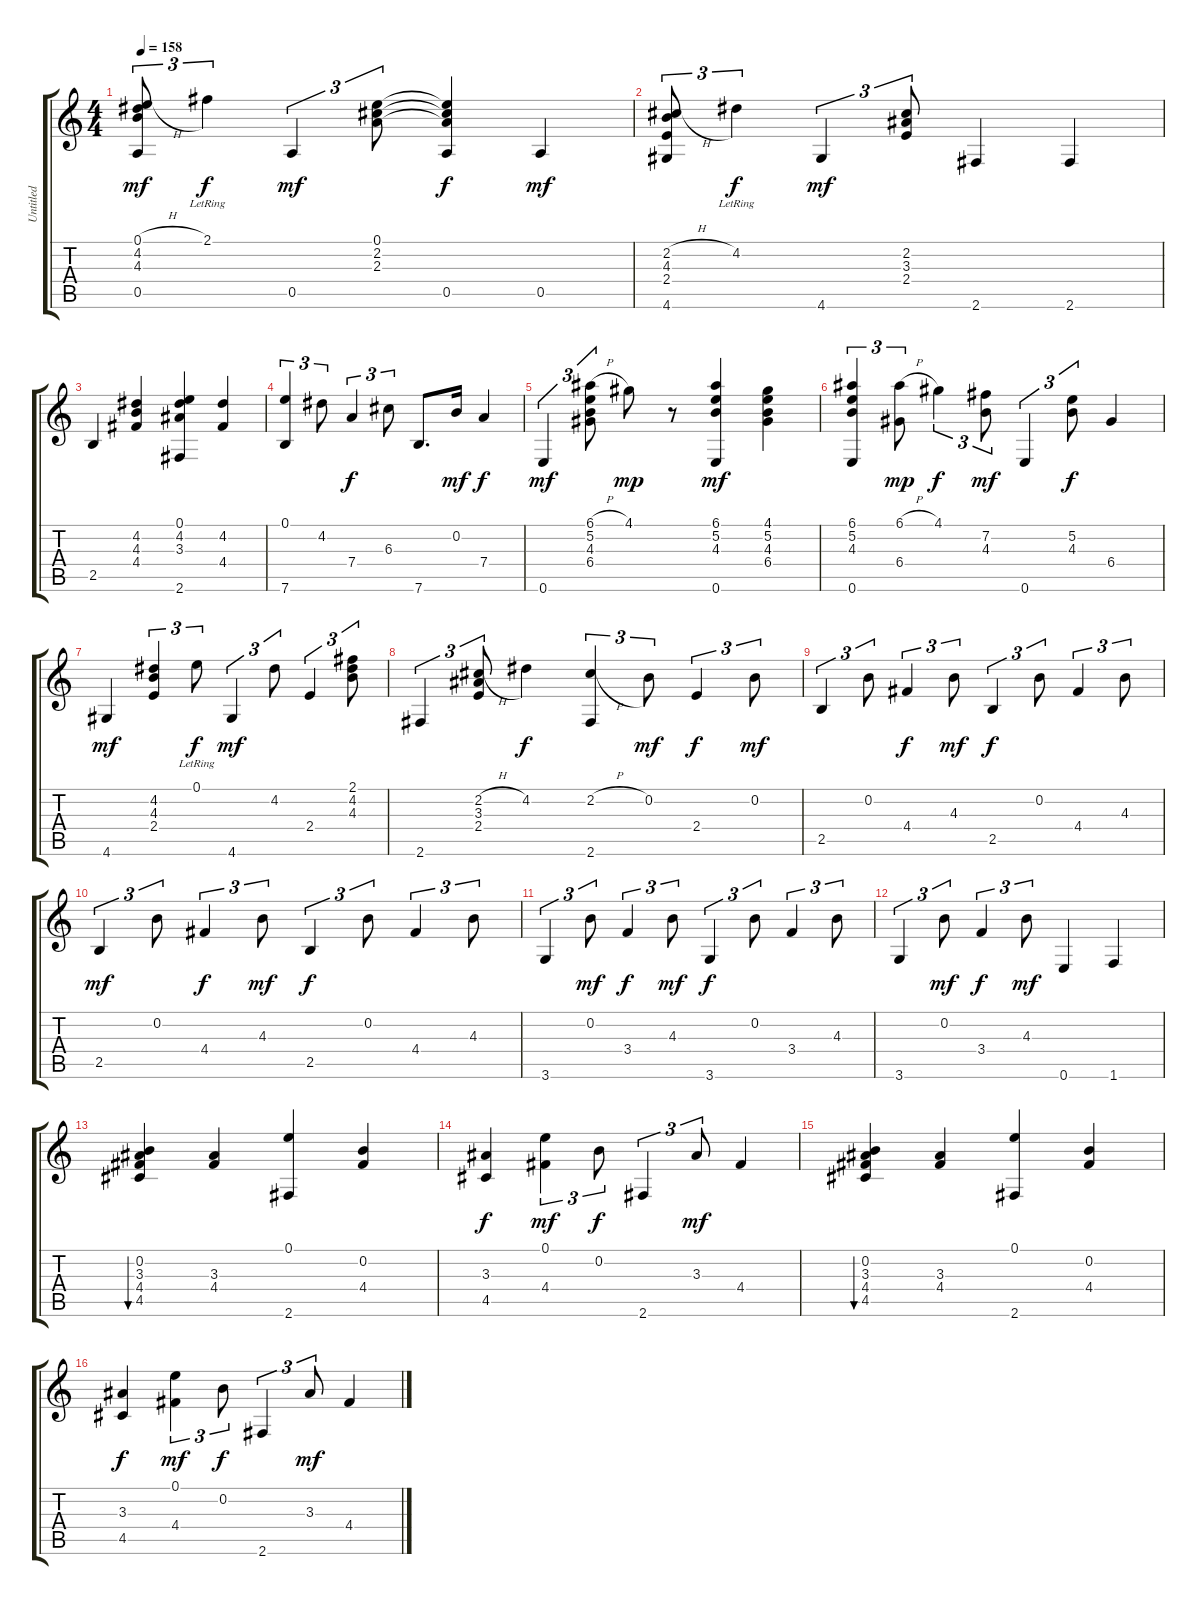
\track ("Untitled" "Untitled") {instrument acousticguitarsteel}
\staff {score tabs}
\tuning (E4 B3 G3 D3 A2 E2) {hide}
\ts (4 4)
\tempo 158
\clef g2
\ks c
(0.1{h} 4.2 4.3 0.5).8{tu (3 2) dy mf} 2.1{lr}.4{tu (3 2) dy f} 0.5.4{tu (3 2) dy mf} (0.1 2.2 2.3).8{tu (3 2)} (0.1{t} 2.2{t} 2.3{t} 0.5).4{dy f} 0.5.4{dy mf} |
(2.2{h} 4.3 2.4 4.6).8{tu (3 2)} 4.2{lr}.4{tu (3 2) dy f} 4.6.4{tu (3 2) dy mf} (2.2 3.3 2.4).8{tu (3 2)} 2.6.4 2.6.4 |
2.5.4 (4.2 4.3 4.4).4 (0.1 4.2 3.3 2.6).4 (4.2 4.4).4 |
(0.1 7.6).4{tu (3 2)} 4.2.8{tu (3 2)} 7.4.4{tu (3 2) dy f} 6.3.8{tu (3 2)} 7.6.8{d} 0.2.16{dy mf} 7.4.4{dy f} |
0.6.4{tu (3 2) dy mf} (6.1{h} 5.2 4.3 6.4).8{tu (3 2)} 4.1.8{dy mp} r.8 (6.1 5.2 4.3 0.6).4{dy mf} (4.1 5.2 4.3 6.4).4 |
(6.1 5.2 4.3 0.6).4{tu (3 2)} (6.1{h} 6.4).8{tu (3 2) dy mp} 4.1.4{tu (3 2) dy f} (7.2 4.3).8{tu (3 2) dy mf} 0.6.4{tu (3 2)} (5.2 4.3).8{tu (3 2) dy f} 6.4.4 |
4.6.4{dy mf} (4.2 4.3 2.4).4{tu (3 2)} 0.1{lr}.8{tu (3 2) dy f} 4.6.4{tu (3 2) dy mf} 4.2.8{tu (3 2)} 2.4.4{tu (3 2)} (2.1 4.2 4.3).8{tu (3 2)} |
2.6.4{tu (3 2)} (2.2{h} 3.3 2.4).8{tu (3 2)} 4.2.4{dy f} (2.2{h} 2.6).4{tu (3 2)} 0.2.8{tu (3 2) dy mf} 2.4.4{tu (3 2) dy f} 0.2.8{tu (3 2) dy mf} |
2.5.4{tu (3 2)} 0.2.8{tu (3 2)} 4.4.4{tu (3 2) dy f} 4.3.8{tu (3 2) dy mf} 2.5.4{tu (3 2) dy f} 0.2.8{tu (3 2)} 4.4.4{tu (3 2)} 4.3.8{tu (3 2)} |
2.5.4{tu (3 2) dy mf} 0.2.8{tu (3 2)} 4.4.4{tu (3 2) dy f} 4.3.8{tu (3 2) dy mf} 2.5.4{tu (3 2) dy f} 0.2.8{tu (3 2)} 4.4.4{tu (3 2)} 4.3.8{tu (3 2)} |
3.6.4{tu (3 2)} 0.2.8{tu (3 2) dy mf} 3.4.4{tu (3 2) dy f} 4.3.8{tu (3 2) dy mf} 3.6.4{tu (3 2) dy f} 0.2.8{tu (3 2)} 3.4.4{tu (3 2)} 4.3.8{tu (3 2)} |
3.6.4{tu (3 2)} 0.2.8{tu (3 2) dy mf} 3.4.4{tu (3 2) dy f} 4.3.8{tu (3 2) dy mf} 0.6.4 1.6.4 |
(0.2 3.3 4.4 4.5).4{bu 480} (3.3 4.4).4 (0.1 2.6).4 (0.2 4.4).4 |
(3.3 4.5).4{dy f} (0.1 4.4).4{tu (3 2) dy mf} 0.2.8{tu (3 2) dy f} 2.6.4{tu (3 2)} 3.3.8{tu (3 2) dy mf} 4.4.4 |
(0.2 3.3 4.4 4.5).4{bu 480} (3.3 4.4).4 (0.1 2.6).4 (0.2 4.4).4 |
(3.3 4.5).4{dy f} (0.1 4.4).4{tu (3 2) dy mf} 0.2.8{tu (3 2) dy f} 2.6.4{tu (3 2)} 3.3.8{tu (3 2) dy mf} 4.4.4
